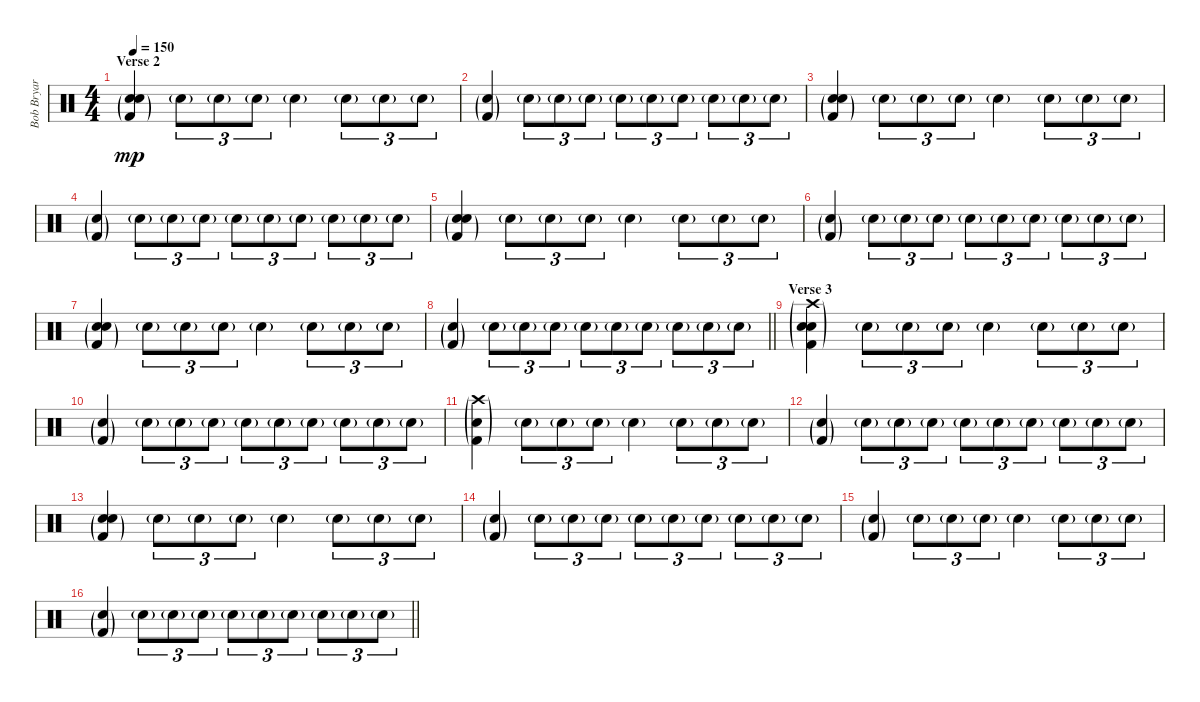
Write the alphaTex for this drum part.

\track ("Bob Bryar (drums)" "Bob Bryar ") {instrument percussion}
\staff {score}
\articulation defaults
\ts (4 4)
\section ("" "Verse 2")
\tempo 150
\clef neutral
\ks c
("Metronome (bell)"{g} "Electric Snare (hit)"{g} "Kick (hit) 2"{g}).4{dy mp} "Electric Snare (hit)"{g}.8{tu (3 2)} "Electric Snare (hit)"{g}.8{tu (3 2)} "Electric Snare (hit)"{g}.8{tu (3 2)} "Electric Snare (hit)"{g}.4 "Electric Snare (hit)"{g}.8{tu (3 2)} "Electric Snare (hit)"{g}.8{tu (3 2)} "Electric Snare (hit)"{g}.8{tu (3 2)} |
("Electric Snare (hit)"{g} "Kick (hit) 2"{g}).4 "Electric Snare (hit)"{g}.8{tu (3 2)} "Electric Snare (hit)"{g}.8{tu (3 2)} "Electric Snare (hit)"{g}.8{tu (3 2)} "Electric Snare (hit)"{g}.8{tu (3 2)} "Electric Snare (hit)"{g}.8{tu (3 2)} "Electric Snare (hit)"{g}.8{tu (3 2)} "Electric Snare (hit)"{g}.8{tu (3 2)} "Electric Snare (hit)"{g}.8{tu (3 2)} "Electric Snare (hit)"{g}.8{tu (3 2)} |
("Metronome (bell)"{g} "Electric Snare (hit)"{g} "Kick (hit) 2"{g}).4 "Electric Snare (hit)"{g}.8{tu (3 2)} "Electric Snare (hit)"{g}.8{tu (3 2)} "Electric Snare (hit)"{g}.8{tu (3 2)} "Electric Snare (hit)"{g}.4 "Electric Snare (hit)"{g}.8{tu (3 2)} "Electric Snare (hit)"{g}.8{tu (3 2)} "Electric Snare (hit)"{g}.8{tu (3 2)} |
("Electric Snare (hit)"{g} "Kick (hit) 2"{g}).4 "Electric Snare (hit)"{g}.8{tu (3 2)} "Electric Snare (hit)"{g}.8{tu (3 2)} "Electric Snare (hit)"{g}.8{tu (3 2)} "Electric Snare (hit)"{g}.8{tu (3 2)} "Electric Snare (hit)"{g}.8{tu (3 2)} "Electric Snare (hit)"{g}.8{tu (3 2)} "Electric Snare (hit)"{g}.8{tu (3 2)} "Electric Snare (hit)"{g}.8{tu (3 2)} "Electric Snare (hit)"{g}.8{tu (3 2)} |
("Metronome (bell)"{g} "Electric Snare (hit)"{g} "Kick (hit) 2"{g}).4 "Electric Snare (hit)"{g}.8{tu (3 2)} "Electric Snare (hit)"{g}.8{tu (3 2)} "Electric Snare (hit)"{g}.8{tu (3 2)} "Electric Snare (hit)"{g}.4 "Electric Snare (hit)"{g}.8{tu (3 2)} "Electric Snare (hit)"{g}.8{tu (3 2)} "Electric Snare (hit)"{g}.8{tu (3 2)} |
("Electric Snare (hit)"{g} "Kick (hit) 2"{g}).4 "Electric Snare (hit)"{g}.8{tu (3 2)} "Electric Snare (hit)"{g}.8{tu (3 2)} "Electric Snare (hit)"{g}.8{tu (3 2)} "Electric Snare (hit)"{g}.8{tu (3 2)} "Electric Snare (hit)"{g}.8{tu (3 2)} "Electric Snare (hit)"{g}.8{tu (3 2)} "Electric Snare (hit)"{g}.8{tu (3 2)} "Electric Snare (hit)"{g}.8{tu (3 2)} "Electric Snare (hit)"{g}.8{tu (3 2)} |
("Metronome (bell)"{g} "Electric Snare (hit)"{g} "Kick (hit) 2"{g}).4 "Electric Snare (hit)"{g}.8{tu (3 2)} "Electric Snare (hit)"{g}.8{tu (3 2)} "Electric Snare (hit)"{g}.8{tu (3 2)} "Electric Snare (hit)"{g}.4 "Electric Snare (hit)"{g}.8{tu (3 2)} "Electric Snare (hit)"{g}.8{tu (3 2)} "Electric Snare (hit)"{g}.8{tu (3 2)} |
\barLineRight lightlight
("Electric Snare (hit)"{g} "Kick (hit) 2"{g}).4 "Electric Snare (hit)"{g}.8{tu (3 2)} "Electric Snare (hit)"{g}.8{tu (3 2)} "Electric Snare (hit)"{g}.8{tu (3 2)} "Electric Snare (hit)"{g}.8{tu (3 2)} "Electric Snare (hit)"{g}.8{tu (3 2)} "Electric Snare (hit)"{g}.8{tu (3 2)} "Electric Snare (hit)"{g}.8{tu (3 2)} "Electric Snare (hit)"{g}.8{tu (3 2)} "Electric Snare (hit)"{g}.8{tu (3 2)} |
\section ("" "Verse 3")
("Crash high (hit)"{g} "Metronome (bell)"{g} "Electric Snare (hit)"{g} "Kick (hit) 2"{g}).4{volume 13} "Electric Snare (hit)"{g}.8{tu (3 2)} "Electric Snare (hit)"{g}.8{tu (3 2)} "Electric Snare (hit)"{g}.8{tu (3 2)} "Electric Snare (hit)"{g}.4 "Electric Snare (hit)"{g}.8{tu (3 2)} "Electric Snare (hit)"{g}.8{tu (3 2)} "Electric Snare (hit)"{g}.8{tu (3 2)} |
("Electric Snare (hit)"{g} "Kick (hit) 2"{g}).4 "Electric Snare (hit)"{g}.8{tu (3 2)} "Electric Snare (hit)"{g}.8{tu (3 2)} "Electric Snare (hit)"{g}.8{tu (3 2)} "Electric Snare (hit)"{g}.8{tu (3 2)} "Electric Snare (hit)"{g}.8{tu (3 2)} "Electric Snare (hit)"{g}.8{tu (3 2)} "Electric Snare (hit)"{g}.8{tu (3 2)} "Electric Snare (hit)"{g}.8{tu (3 2)} "Electric Snare (hit)"{g}.8{tu (3 2)} |
("Crash high (hit)"{g} "Electric Snare (hit)"{g} "Kick (hit) 2"{g}).4 "Electric Snare (hit)"{g}.8{tu (3 2)} "Electric Snare (hit)"{g}.8{tu (3 2)} "Electric Snare (hit)"{g}.8{tu (3 2)} "Electric Snare (hit)"{g}.4 "Electric Snare (hit)"{g}.8{tu (3 2)} "Electric Snare (hit)"{g}.8{tu (3 2)} "Electric Snare (hit)"{g}.8{tu (3 2)} |
("Electric Snare (hit)"{g} "Kick (hit) 2"{g}).4 "Electric Snare (hit)"{g}.8{tu (3 2)} "Electric Snare (hit)"{g}.8{tu (3 2)} "Electric Snare (hit)"{g}.8{tu (3 2)} "Electric Snare (hit)"{g}.8{tu (3 2)} "Electric Snare (hit)"{g}.8{tu (3 2)} "Electric Snare (hit)"{g}.8{tu (3 2)} "Electric Snare (hit)"{g}.8{tu (3 2)} "Electric Snare (hit)"{g}.8{tu (3 2)} "Electric Snare (hit)"{g}.8{tu (3 2)} |
("Metronome (bell)"{g} "Electric Snare (hit)"{g} "Kick (hit) 2"{g}).4 "Electric Snare (hit)"{g}.8{tu (3 2)} "Electric Snare (hit)"{g}.8{tu (3 2)} "Electric Snare (hit)"{g}.8{tu (3 2)} "Electric Snare (hit)"{g}.4 "Electric Snare (hit)"{g}.8{tu (3 2)} "Electric Snare (hit)"{g}.8{tu (3 2)} "Electric Snare (hit)"{g}.8{tu (3 2)} |
("Electric Snare (hit)"{g} "Kick (hit) 2"{g}).4 "Electric Snare (hit)"{g}.8{tu (3 2)} "Electric Snare (hit)"{g}.8{tu (3 2)} "Electric Snare (hit)"{g}.8{tu (3 2)} "Electric Snare (hit)"{g}.8{tu (3 2)} "Electric Snare (hit)"{g}.8{tu (3 2)} "Electric Snare (hit)"{g}.8{tu (3 2)} "Electric Snare (hit)"{g}.8{tu (3 2)} "Electric Snare (hit)"{g}.8{tu (3 2)} "Electric Snare (hit)"{g}.8{tu (3 2)} |
("Electric Snare (hit)"{g} "Kick (hit) 2"{g}).4 "Electric Snare (hit)"{g}.8{tu (3 2)} "Electric Snare (hit)"{g}.8{tu (3 2)} "Electric Snare (hit)"{g}.8{tu (3 2)} "Electric Snare (hit)"{g}.4 "Electric Snare (hit)"{g}.8{tu (3 2)} "Electric Snare (hit)"{g}.8{tu (3 2)} "Electric Snare (hit)"{g}.8{tu (3 2)} |
\barLineRight lightlight
("Electric Snare (hit)"{g} "Kick (hit) 2"{g}).4 "Electric Snare (hit)"{g}.8{tu (3 2)} "Electric Snare (hit)"{g}.8{tu (3 2)} "Electric Snare (hit)"{g}.8{tu (3 2)} "Electric Snare (hit)"{g}.8{tu (3 2)} "Electric Snare (hit)"{g}.8{tu (3 2)} "Electric Snare (hit)"{g}.8{tu (3 2)} "Electric Snare (hit)"{g}.8{tu (3 2)} "Electric Snare (hit)"{g}.8{tu (3 2)} "Electric Snare (hit)"{g}.8{tu (3 2)}
